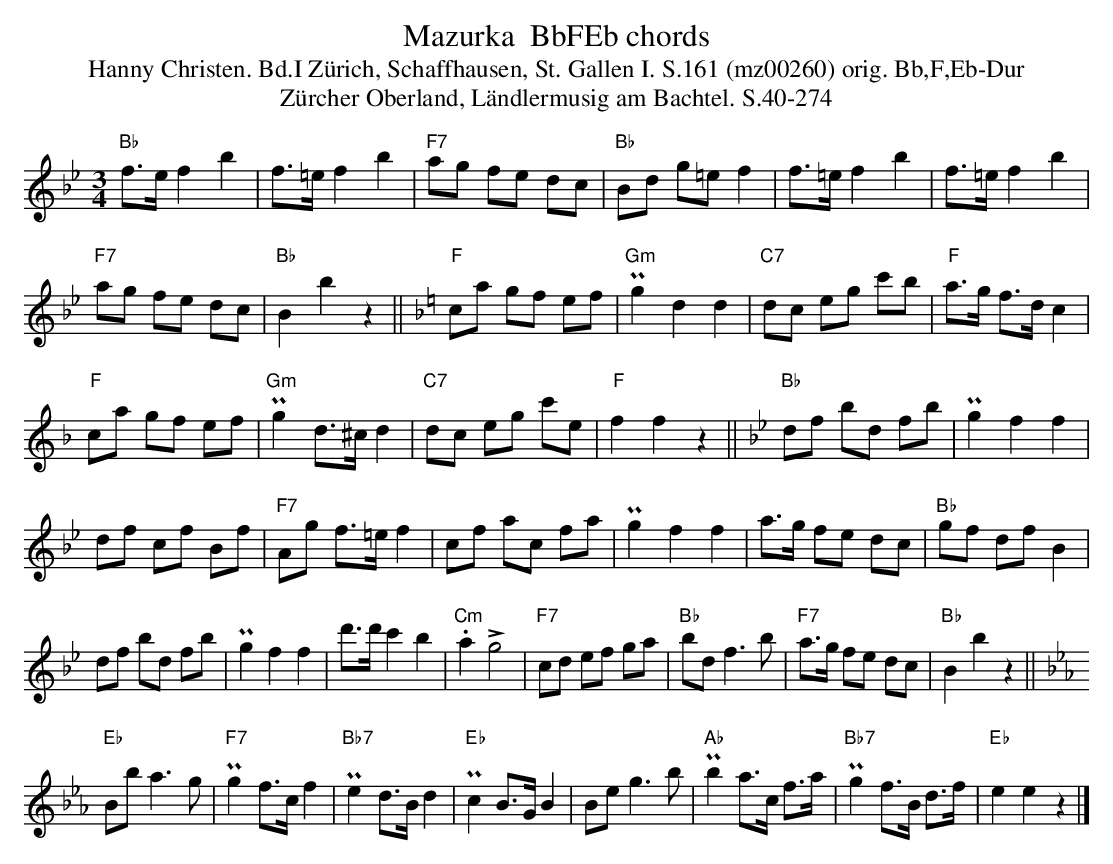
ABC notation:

X:1
T: Mazurka  BbFEb chords
T:Hanny Christen. Bd.I Zürich, Schaffhausen, St. Gallen I. S.161 (mz00260) orig. Bb,F,Eb-Dur
T: Z\"urcher Oberland, L\"andlermusig am Bachtel. S.40-274
M:3/4
L:1/8
K:Bb %%MIDI gchordon
"Bb"f>ef2b2 | f>=ef2b2 | "F7"ag fe dc | "Bb"Bd g=ef2 | f>=ef2b2 | f>=ef2b2 |
"F7"ag fe dc | "Bb"B2b2z2 || [K:F] "F"ca gf ef | "Gm"Pg2d2d2 | "C7"dc eg c'b | "F"a>g f>dc2 |
"F"ca gf ef | "Gm"Pg2d>^cd2 | "C7"dc eg c'e | "F"f2f2z2 || [K:Bb] "Bb"df bd fb | Pg2f2f2 |
df cf Bf | "F7"Ag f>=ef2 | cf ac fa | Pg2f2f2 | a>g fe dc | "Bb"gf dfB2 |
df bd fb | Pg2f2f2 | d'>d'c'2b2 | "Cm".a2+>+g4 | "F7"cd ef ga | "Bb"bdf3b | "F7"a>g fe dc | "Bb"B2b2z2 || [K:Eb]
"Eb"Bba3g | "F7"Pg2f>cf2 | "Bb7"Pe2d>Bd2 | "Eb"Pc2B>GB2 | Beg3b | "Ab"Pb2a>c f>a | "Bb7"Pg2f>B d>f | "Eb"e2e2z2 |]
